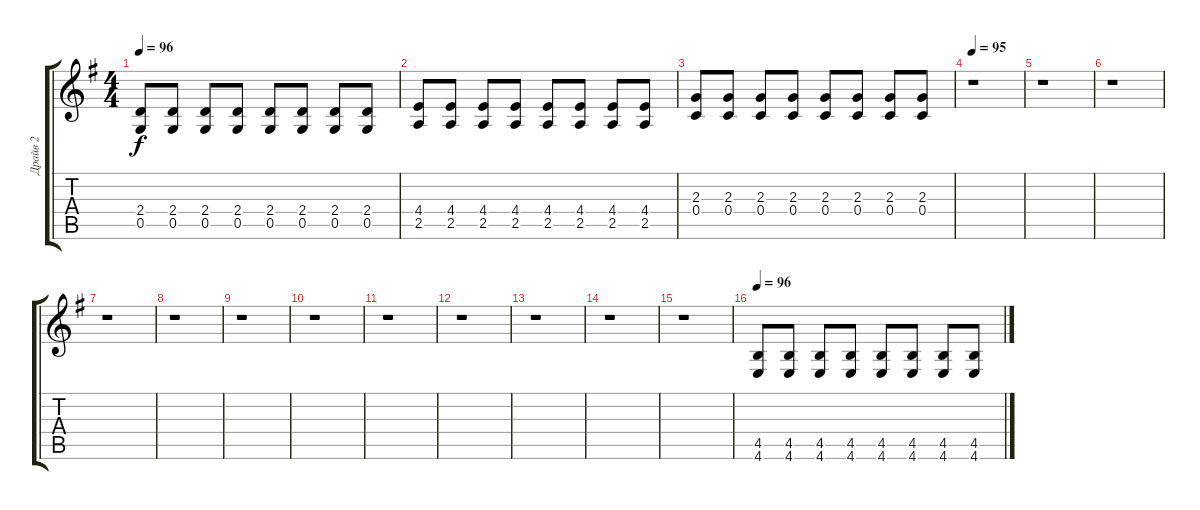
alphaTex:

\track ("Драйв 2" "Драйв 2") {instrument overdrivenguitar}
\staff {score tabs}
\tuning (D4 A3 F3 C3 G2 C2) {hide}
\ts (4 4)
\tempo 96
\clef g2
\ks eminor
(2.4 0.5).8{dy f} (2.4 0.5).8 (2.4 0.5).8 (2.4 0.5).8 (2.4 0.5).8 (2.4 0.5).8 (2.4 0.5).8 (2.4 0.5).8 |
(4.4 2.5).8 (4.4 2.5).8 (4.4 2.5).8 (4.4 2.5).8 (4.4 2.5).8 (4.4 2.5).8 (4.4 2.5).8 (4.4 2.5).8 |
(2.3 0.4).8 (2.3 0.4).8 (2.3 0.4).8 (2.3 0.4).8 (2.3 0.4).8 (2.3 0.4).8 (2.3 0.4).8 (2.3 0.4).8 |
\tempo 95
r.1 |
r.1 |
r.1 |
r.1 |
r.1 |
r.1 |
r.1 |
r.1 |
r.1 |
r.1 |
r.1 |
r.1 |
\tempo 96
(4.5 4.6).8 (4.5 4.6).8 (4.5 4.6).8 (4.5 4.6).8 (4.5 4.6).8 (4.5 4.6).8 (4.5 4.6).8 (4.5 4.6).8
